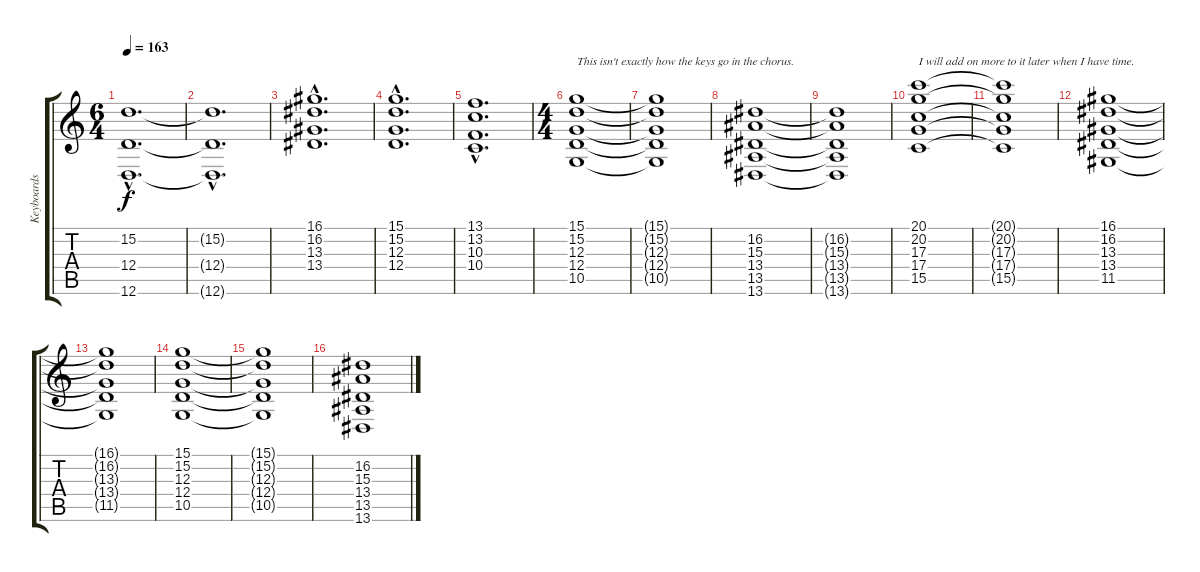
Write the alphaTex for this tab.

\track ("Keyboards I" "Keyboards ") {instrument stringensemble2}
\staff {score tabs}
\tuning (E4 B3 G3 D3 A2 D2) {hide}
\ts (6 4)
\tempo 163
\clef g2
\ks c
(15.2{hac t} 12.4{hac t} 12.6{hac t}).1{d dy f} |
(15.2{hac t} 12.4{hac t} 12.6{hac t}).1{d} |
(16.1{hac} 16.2{hac} 13.3{hac} 13.4{hac}).1{d} |
(15.1{hac} 15.2{hac} 12.3{hac} 12.4{hac}).1{d} |
(13.1{hac} 13.2{hac} 10.3{hac} 10.4{hac}).1{d} |
\ts (4 4)
(15.1 15.2 12.3 12.4 10.5).1{txt "This isn't exactly how the keys go in the chorus."} |
(15.1{t} 15.2{t} 12.3{t} 12.4{t} 10.5{t}).1 |
(16.2 15.3 13.4 13.5 13.6).1 |
(16.2{t} 15.3{t} 13.4{t} 13.5{t} 13.6{t}).1 |
(20.1 20.2 17.3 17.4 15.5).1{txt "I will add on more to it later when I have time."} |
(20.1{t} 20.2{t} 17.3{t} 17.4{t} 15.5{t}).1 |
(16.1 16.2 13.3 13.4 11.5).1 |
(16.1{t} 16.2{t} 13.3{t} 13.4{t} 11.5{t}).1 |
(15.1 15.2 12.3 12.4 10.5).1 |
(15.1{t} 15.2{t} 12.3{t} 12.4{t} 10.5{t}).1 |
(16.2 15.3 13.4 13.5 13.6).1
